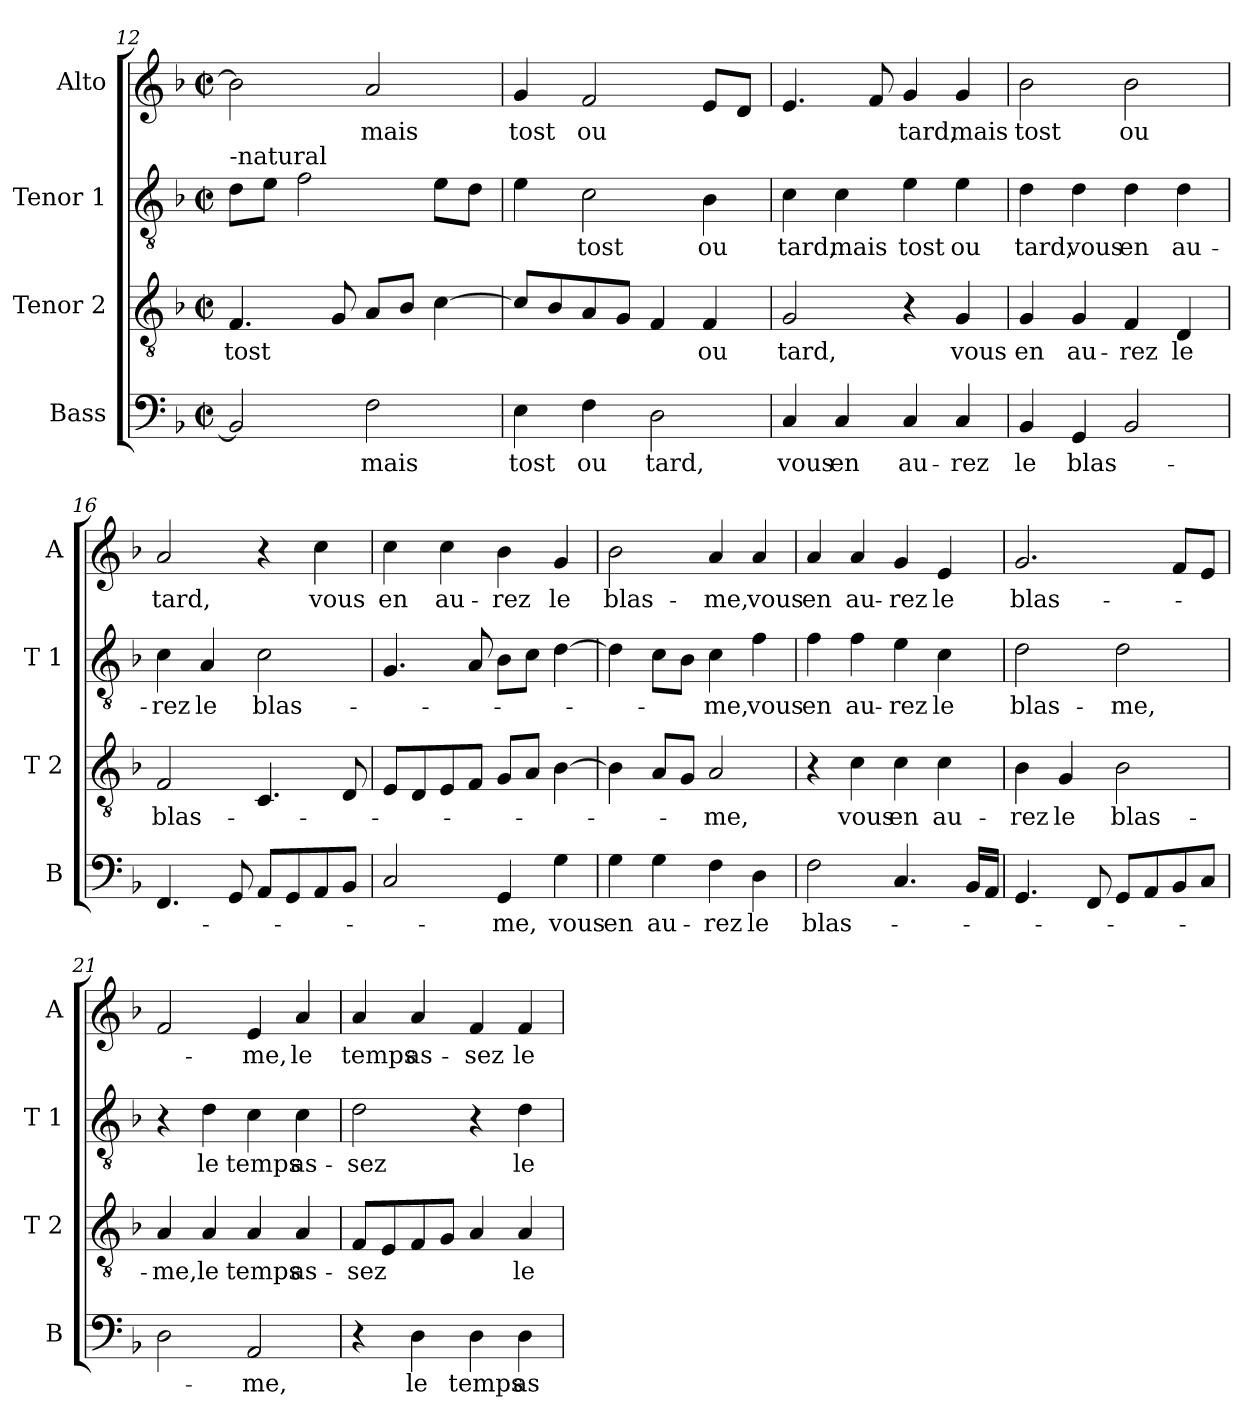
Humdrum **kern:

**kern	**text	**kern	**text	**kern	**text	**kern	**text
*part4	*part4	*part3	*part3	*part2	*part2	*part1	*part1
*staff4	*staff4	*staff3	*staff3	*staff2	*staff2	*staff1	*staff1
*I"Bass	*	*I"Tenor 2	*	*I"Tenor 1	*	*I"Alto	*
*I'B	*	*I'T 2	*	*I'T 1	*	*I'A	*
*clefF4	*	*clefGv2	*	*clefGv2	*	*clefG2	*
*k[b-]	*	*k[b-]	*	*k[b-]	*	*k[b-]	*
*F:	*	*F:	*	*F:	*	*F:	*
*M2/2	*	*M2/2	*	*M2/2	*	*M2/2	*
*met(c|)	*	*met(c|)	*	*met(c|)	*	*met(c|)	*
=12	=12	=12	=12	=12	=12	=12	=12
!	!	!	!	!LO:TX:a:t=-natural	!	!	!
!	!	!	!LO:LY:b	!	!	!	!
2BB-/]	.	4.F/	tost	8d\L	.	2b-\]	.
.	.	.	.	8e\J	.	.	.
.	.	.	.	2f\	.	.	.
.	.	8G/	.	.	.	.	.
!	!LO:LY:b	!	!	!	!	!	!LO:LY:b
2F\	mais	8A/L	.	.	.	2a/	mais
.	.	8B-/J	.	.	.	.	.
.	.	[4c\	.	8e\L	.	.	.
.	.	.	.	8d\J	.	.	.
=13	=13	=13	=13	=13	=13	=13	=13
!	!LO:LY:b	!	!	!	!	!	!LO:LY:b
4E\	tost	8c/L]	.	4e\	.	4g/	tost
.	.	8B-/	.	.	.	.	.
!	!LO:LY:b	!	!	!	!LO:LY:b	!	!LO:LY:b
4F\	ou	8A/	.	2c\	tost	2f/	ou
.	.	8G/J	.	.	.	.	.
!	!LO:LY:b	!	!	!	!	!	!
2D\	tard,	4F/	.	.	.	.	.
!	!	!	!LO:LY:b	!	!LO:LY:b	!	!
.	.	4F/	ou	4B-\	ou	8e/L	.
.	.	.	.	.	.	8d/J	.
=14	=14	=14	=14	=14	=14	=14	=14
!	!LO:LY:b	!	!LO:LY:b	!	!LO:LY:b	!	!
4C/	vous	2G/	tard,	4c\	tard,	4.e/	.
!	!LO:LY:b	!	!	!	!LO:LY:b	!	!
4C/	en	.	.	4c\	mais	.	.
.	.	.	.	.	.	8f/	.
!	!LO:LY:b	!	!	!	!LO:LY:b	!	!LO:LY:b
4C/	au-	4r	.	4e\	tost	4g/	tard,
!	!LO:LY:b	!	!LO:LY:b	!	!LO:LY:b	!	!LO:LY:b
4C/	-rez	4G/	vous	4e\	ou	4g/	mais
!!LO:LB:g=z
=15	=15	=15	=15	=15	=15	=15	=15
!	!LO:LY:b	!	!LO:LY:b	!	!LO:LY:b	!	!LO:LY:b
4BB-/	le	4G/	en	4d\	tard,	2b-\	tost
!	!LO:LY:b	!	!LO:LY:b	!	!LO:LY:b	!	!
4GG/	blas-	4G/	au-	4d\	vous	.	.
!	!	!	!LO:LY:b	!	!LO:LY:b	!	!LO:LY:b
2BB-/	.	4F/	-rez	4d\	en	2b-\	ou
!	!	!	!LO:LY:b	!	!LO:LY:b	!	!
.	.	4D/	le	4d\	au-	.	.
=16	=16	=16	=16	=16	=16	=16	=16
!	!	!	!LO:LY:b	!	!LO:LY:b	!	!LO:LY:b
4.FF/	.	2F/	blas-	4c\	-rez	2a/	tard,
!	!	!	!	!	!LO:LY:b	!	!
.	.	.	.	4A/	le	.	.
8GG/	.	.	.	.	.	.	.
!	!	!	!	!	!LO:LY:b	!	!
8AA/L	.	4.C/	.	2c\	blas-	4r	.
8GG/	.	.	.	.	.	.	.
!	!	!	!	!	!	!	!LO:LY:b
8AA/	.	.	.	.	.	4cc\	vous
8BB-/J	.	8D/	.	.	.	.	.
=17	=17	=17	=17	=17	=17	=17	=17
!	!	!	!	!	!	!	!LO:LY:b
2C/	.	8E/L	.	4.G/	.	4cc\	en
.	.	8D/	.	.	.	.	.
!	!	!	!	!	!	!	!LO:LY:b
.	.	8E/	.	.	.	4cc\	au-
.	.	8F/J	.	8A/	.	.	.
!	!LO:LY:b	!	!	!	!	!	!LO:LY:b
4GG/	-me,	8G/L	.	8B-\L	.	4b-\	-rez
.	.	8A/J	.	8c\J	.	.	.
!	!LO:LY:b	!	!	!	!	!	!LO:LY:b
4G\	vous	[4B-\	.	[4d\	.	4g/	le
=18	=18	=18	=18	=18	=18	=18	=18
!	!LO:LY:b	!	!	!	!	!	!LO:LY:b
4G\	en	4B-\]	.	4d\]	.	2b-\	blas-
!	!LO:LY:b	!	!	!	!	!	!
4G\	au-	8A/L	.	8c\L	.	.	.
.	.	8G/J	.	8B-\J	.	.	.
!	!LO:LY:b	!	!LO:LY:b	!	!LO:LY:b	!	!LO:LY:b
4F\	-rez	2A/	-me,	4c\	-me,	4a/	-me,
!	!LO:LY:b	!	!	!	!LO:LY:b	!	!LO:LY:b
4D\	le	.	.	4f\	vous	4a/	vous
=19	=19	=19	=19	=19	=19	=19	=19
!	!LO:LY:b	!	!	!	!LO:LY:b	!	!LO:LY:b
2F\	blas-	4r	.	4f\	en	4a/	en
!	!	!	!LO:LY:b	!	!LO:LY:b	!	!LO:LY:b
.	.	4c\	vous	4f\	au-	4a/	au-
!	!	!	!LO:LY:b	!	!LO:LY:b	!	!LO:LY:b
4.C/	.	4c\	en	4e\	-rez	4g/	-rez
!	!	!	!LO:LY:b	!	!LO:LY:b	!	!LO:LY:b
.	.	4c\	au-	4c\	le	4e/	le
16BB-/LL	.	.	.	.	.	.	.
16AA/JJ	.	.	.	.	.	.	.
!!LO:LB:g=z
=20	=20	=20	=20	=20	=20	=20	=20
!	!	!	!LO:LY:b	!	!LO:LY:b	!	!LO:LY:b
4.GG/	.	4B-\	-rez	2d\	blas-	2.g/	blas-
!	!	!	!LO:LY:b	!	!	!	!
.	.	4G/	le	.	.	.	.
8FF/	.	.	.	.	.	.	.
!	!	!	!LO:LY:b	!	!LO:LY:b	!	!
8GG/L	.	2B-\	blas-	2d\	-me,	.	.
8AA/	.	.	.	.	.	.	.
8BB-/	.	.	.	.	.	8f/L	.
8C/J	.	.	.	.	.	8e/J	.
=21	=21	=21	=21	=21	=21	=21	=21
!	!	!	!LO:LY:b	!	!	!	!
2D\	.	4A/	-me,	4r	.	2f/	.
!	!	!	!LO:LY:b	!	!LO:LY:b	!	!
.	.	4A/	le	4d\	le	.	.
!	!LO:LY:b	!	!LO:LY:b	!	!LO:LY:b	!	!LO:LY:b
2AA/	-me,	4A/	temps	4c\	temps	4e/	-me,
!	!	!	!LO:LY:b	!	!LO:LY:b	!	!LO:LY:b
.	.	4A/	as-	4c\	as-	4a/	le
=22	=22	=22	=22	=22	=22	=22	=22
!	!	!	!LO:LY:b	!	!LO:LY:b	!	!LO:LY:b
4r	.	8F/L	-sez	2d\	-sez	4a/	temps
.	.	8E/	.	.	.	.	.
!	!LO:LY:b	!	!	!	!	!	!LO:LY:b
4D\	le	8F/	.	.	.	4a/	as-
.	.	8G/J	.	.	.	.	.
!	!LO:LY:b	!	!	!	!	!	!LO:LY:b
4D\	temps	4A/	.	4r	.	4f/	-sez
!	!LO:LY:b	!	!LO:LY:b	!	!LO:LY:b	!	!LO:LY:b
4D\	as-	4A/	le	4d\	le	4f/	le
=	=	=	=	=	=	=	=
*-	*-	*-	*-	*-	*-	*-	*-
